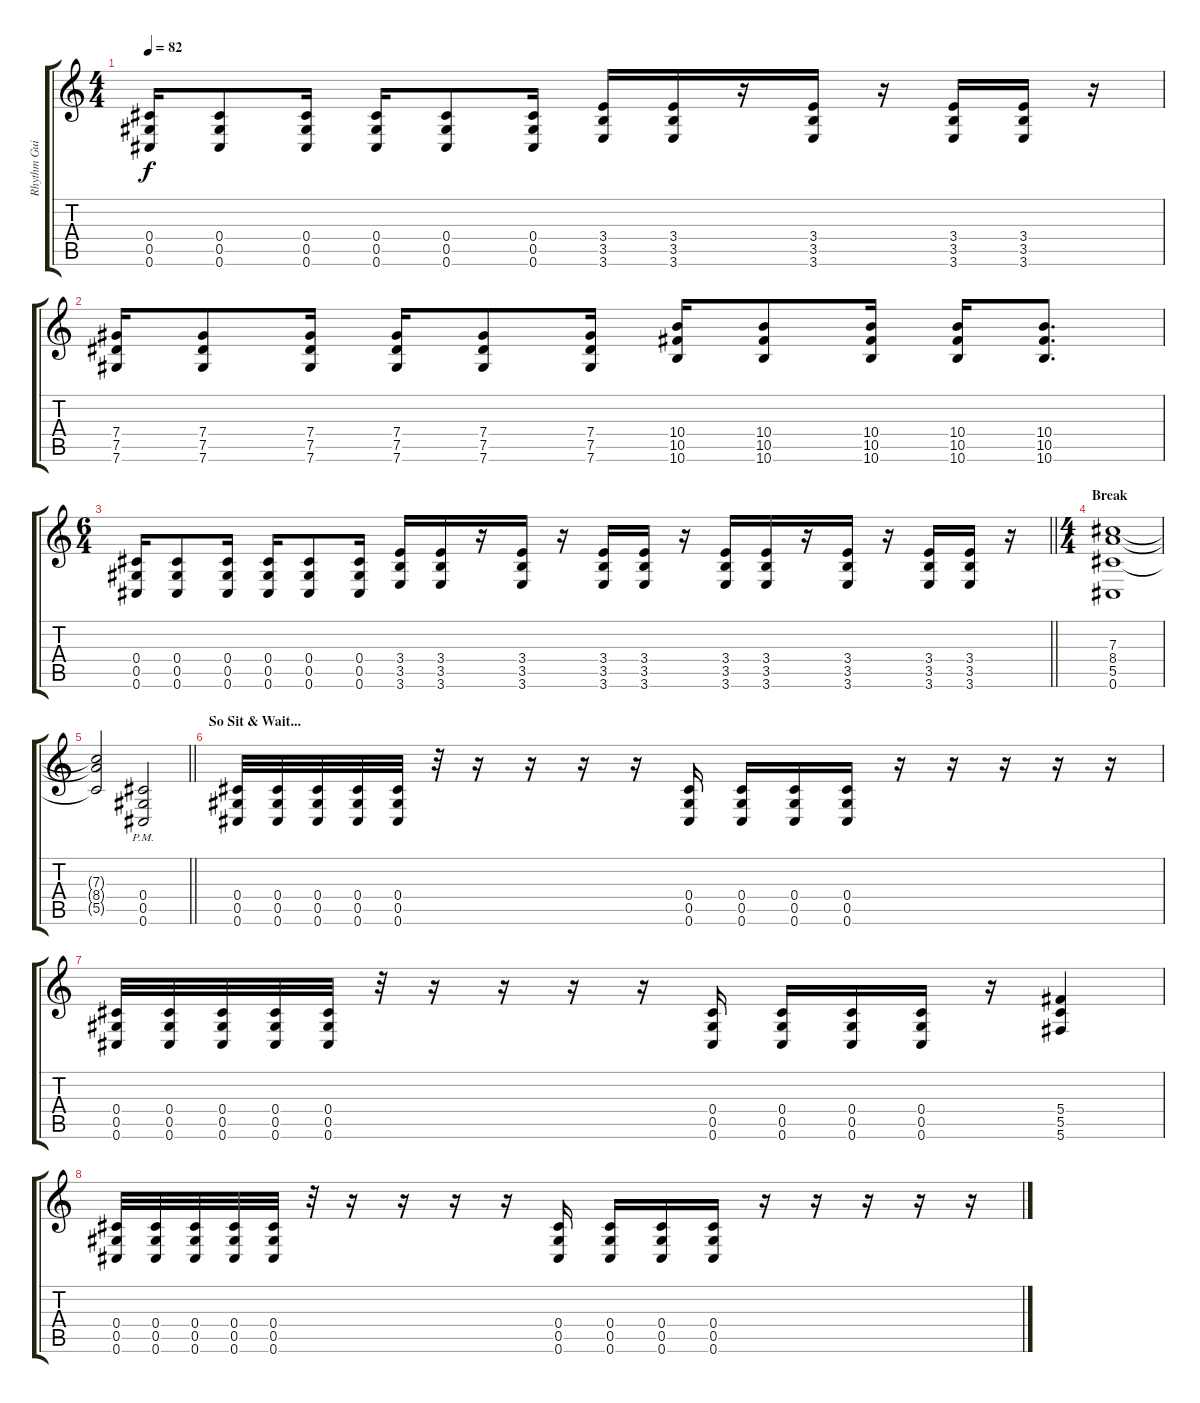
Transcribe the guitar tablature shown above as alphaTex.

\track ("Rhythm Guitar" "Rhythm Gui") {instrument overdrivenguitar}
\staff {score tabs}
\tuning (Eb4 Bb3 Gb3 Db3 Ab2 Db2) {hide}
\ts (4 4)
\tempo 82
\clef g2
\ks c
(0.4 0.5 0.6).16{dy f} (0.4 0.5 0.6).8 (0.4 0.5 0.6).16 (0.4 0.5 0.6).16 (0.4 0.5 0.6).8 (0.4 0.5 0.6).16 (3.4 3.5 3.6).16 (3.4 3.5 3.6).16 r.16 (3.4 3.5 3.6).16 r.16 (3.4 3.5 3.6).16 (3.4 3.5 3.6).16 r.16 |
(7.4 7.5 7.6).16 (7.4 7.5 7.6).8 (7.4 7.5 7.6).16 (7.4 7.5 7.6).16 (7.4 7.5 7.6).8 (7.4 7.5 7.6).16 (10.4 10.5 10.6).16 (10.4 10.5 10.6).8 (10.4 10.5 10.6).16 (10.4 10.5 10.6).16 (10.4 10.5 10.6).8{d} |
\ts (6 4)
\barLineRight lightlight
(0.4 0.5 0.6).16 (0.4 0.5 0.6).8 (0.4 0.5 0.6).16 (0.4 0.5 0.6).16 (0.4 0.5 0.6).8 (0.4 0.5 0.6).16 (3.4 3.5 3.6).16 (3.4 3.5 3.6).16 r.16 (3.4 3.5 3.6).16 r.16 (3.4 3.5 3.6).16 (3.4 3.5 3.6).16 r.16 (3.4 3.5 3.6).16 (3.4 3.5 3.6).16 r.16 (3.4 3.5 3.6).16 r.16 (3.4 3.5 3.6).16 (3.4 3.5 3.6).16 r.16 |
\ts (4 4)
\section ("" "Break")
(7.3 8.4 5.5 0.6).1 |
\barLineRight lightlight
(7.3{t} 8.4{t} 5.5{t}).2 (0.4{pm} 0.5{pm} 0.6{pm}).2 |
\section ("" "So Sit & Wait...")
(0.4 0.5 0.6).32 (0.4 0.5 0.6).32 (0.4 0.5 0.6).32 (0.4 0.5 0.6).32 (0.4 0.5 0.6).32 r.32 r.16 r.16 r.16 r.16 (0.4 0.5 0.6).16 (0.4 0.5 0.6).16 (0.4 0.5 0.6).16 (0.4 0.5 0.6).16 r.16 r.16 r.16 r.16 r.16 |
(0.4 0.5 0.6).32 (0.4 0.5 0.6).32 (0.4 0.5 0.6).32 (0.4 0.5 0.6).32 (0.4 0.5 0.6).32 r.32 r.16 r.16 r.16 r.16 (0.4 0.5 0.6).16 (0.4 0.5 0.6).16 (0.4 0.5 0.6).16 (0.4 0.5 0.6).16 r.16 (5.4 5.5 5.6).4 |
(0.4 0.5 0.6).32 (0.4 0.5 0.6).32 (0.4 0.5 0.6).32 (0.4 0.5 0.6).32 (0.4 0.5 0.6).32 r.32 r.16 r.16 r.16 r.16 (0.4 0.5 0.6).16 (0.4 0.5 0.6).16 (0.4 0.5 0.6).16 (0.4 0.5 0.6).16 r.16 r.16 r.16 r.16 r.16
